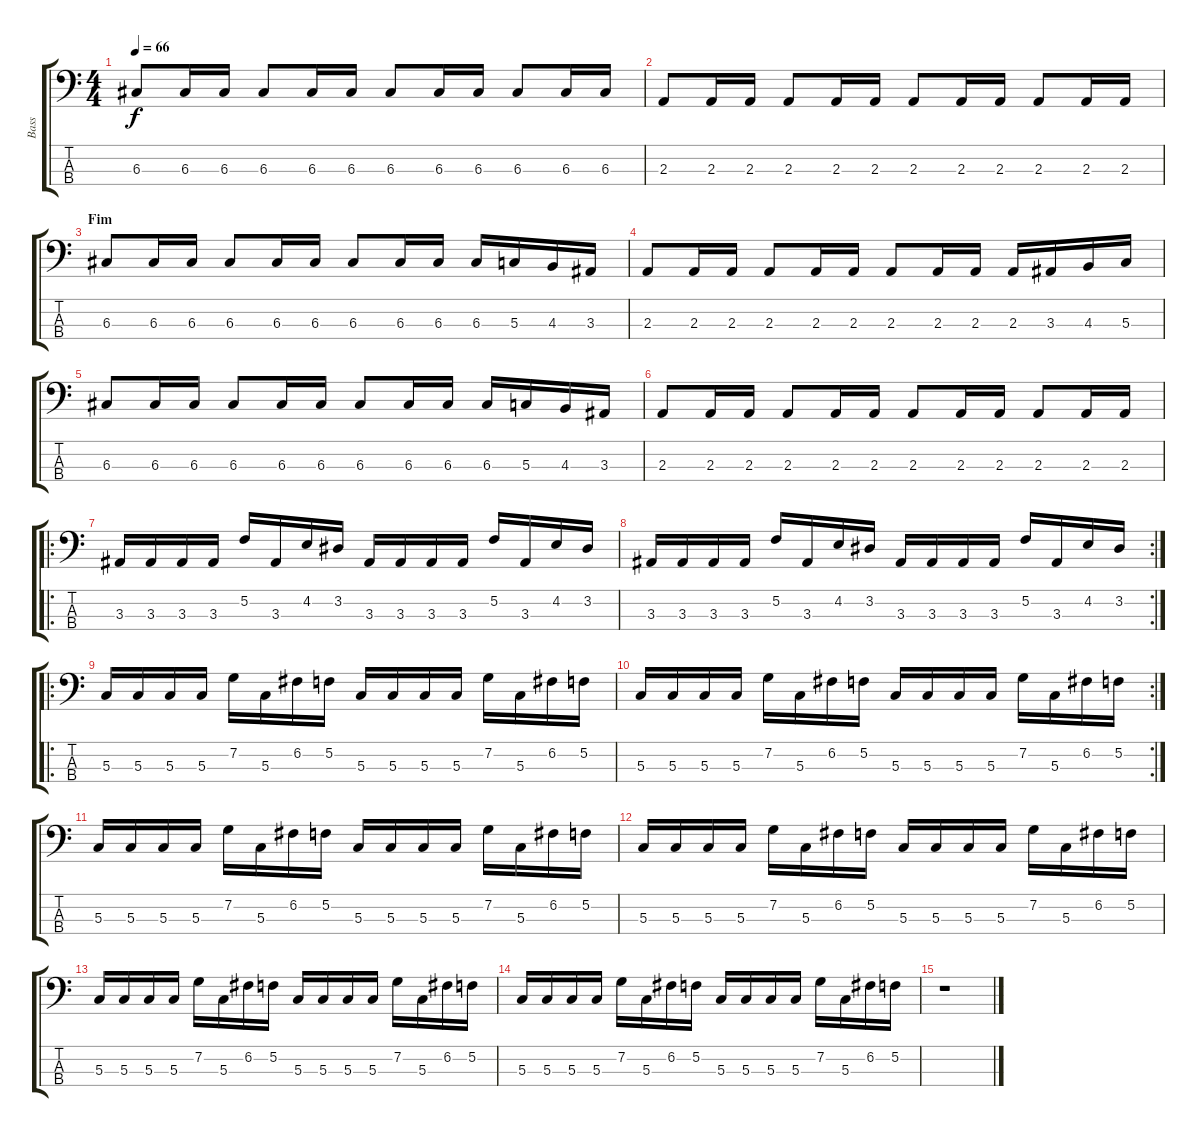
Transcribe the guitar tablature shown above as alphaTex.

\track ("Bass" "Bass") {instrument electricbasspick}
\staff {score tabs}
\tuning (F2 C2 G1 D1) {hide}
\ts (4 4)
\tempo 66
\clef f4
\ks c
6.3.8{dy f} 6.3.16 6.3.16 6.3.8 6.3.16 6.3.16 6.3.8 6.3.16 6.3.16 6.3.8 6.3.16 6.3.16 |
2.3.8 2.3.16 2.3.16 2.3.8 2.3.16 2.3.16 2.3.8 2.3.16 2.3.16 2.3.8 2.3.16 2.3.16 |
\section ("" "Fim")
6.3.8 6.3.16 6.3.16 6.3.8 6.3.16 6.3.16 6.3.8 6.3.16 6.3.16 6.3.16 5.3.16 4.3.16 3.3.16 |
2.3.8 2.3.16 2.3.16 2.3.8 2.3.16 2.3.16 2.3.8 2.3.16 2.3.16 2.3.16 3.3.16 4.3.16 5.3.16 |
6.3.8 6.3.16 6.3.16 6.3.8 6.3.16 6.3.16 6.3.8 6.3.16 6.3.16 6.3.16 5.3.16 4.3.16 3.3.16 |
2.3.8 2.3.16 2.3.16 2.3.8 2.3.16 2.3.16 2.3.8 2.3.16 2.3.16 2.3.8 2.3.16 2.3.16 |
\ro
3.3.16 3.3.16 3.3.16 3.3.16 5.2.16 3.3.16 4.2.16 3.2.16 3.3.16 3.3.16 3.3.16 3.3.16 5.2.16 3.3.16 4.2.16 3.2.16 |
\rc 2
3.3.16 3.3.16 3.3.16 3.3.16 5.2.16 3.3.16 4.2.16 3.2.16 3.3.16 3.3.16 3.3.16 3.3.16 5.2.16 3.3.16 4.2.16 3.2.16 |
\ro
5.3.16 5.3.16 5.3.16 5.3.16 7.2.16 5.3.16 6.2.16 5.2.16 5.3.16 5.3.16 5.3.16 5.3.16 7.2.16 5.3.16 6.2.16 5.2.16 |
\rc 2
5.3.16 5.3.16 5.3.16 5.3.16 7.2.16 5.3.16 6.2.16 5.2.16 5.3.16 5.3.16 5.3.16 5.3.16 7.2.16 5.3.16 6.2.16 5.2.16 |
5.3.16 5.3.16 5.3.16 5.3.16 7.2.16 5.3.16 6.2.16 5.2.16 5.3.16 5.3.16 5.3.16 5.3.16 7.2.16 5.3.16 6.2.16 5.2.16 |
5.3.16 5.3.16 5.3.16 5.3.16 7.2.16 5.3.16 6.2.16 5.2.16 5.3.16 5.3.16 5.3.16 5.3.16 7.2.16 5.3.16 6.2.16 5.2.16 |
5.3.16 5.3.16 5.3.16 5.3.16 7.2.16 5.3.16 6.2.16 5.2.16 5.3.16 5.3.16 5.3.16 5.3.16 7.2.16 5.3.16 6.2.16 5.2.16 |
5.3.16 5.3.16 5.3.16 5.3.16 7.2.16 5.3.16 6.2.16 5.2.16 5.3.16 5.3.16 5.3.16 5.3.16 7.2.16 5.3.16 6.2.16 5.2.16 |
r.1
